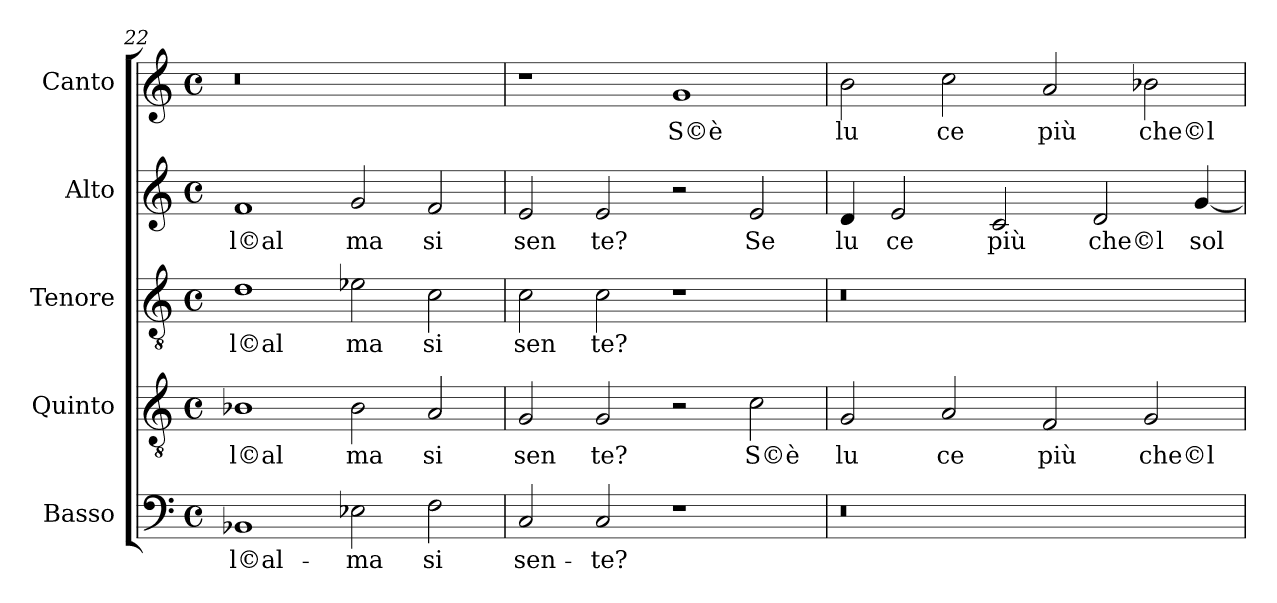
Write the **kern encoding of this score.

**kern	**text	**kern	**text	**kern	**text	**kern	**text	**kern	**text
*part5	*part5	*part4	*part4	*part3	*part3	*part2	*part2	*part1	*part1
*staff5	*staff5	*staff4	*staff4	*staff3	*staff3	*staff2	*staff2	*staff1	*staff1
*I"Basso	*	*I"Quinto	*	*I"Tenore	*	*I"Alto	*	*I"Canto	*
!!LO:LB:g=z
*clefF4	*	*clefGv2	*	*clefGv2	*	*clefG2	*	*clefG2	*
*M4/4	*	*M4/4	*	*M4/4	*	*M4/4	*	*M4/4	*
*met(c)	*	*met(c)	*	*met(c)	*	*met(c)	*	*met(c)	*
=22	=22	=22	=22	=22	=22	=22	=22	=22	=22
!	!LO:LY:b:cj	!	!LO:LY:b:cj	!	!LO:LY:b:cj	!	!LO:LY:b:cj	!	!
1BB-X	l©al-	1B-X	l©al	1d	l©al	1f	l©al	0r	.
!	!LO:LY:b:cj	!	!LO:LY:b:cj	!	!LO:LY:b:cj	!	!LO:LY:b:cj	!	!
2E-X\	-ma	2B-\	ma	2e-X\	ma	2g/	ma	.	.
!	!LO:LY:b:cj	!	!LO:LY:b:cj	!	!LO:LY:b:cj	!	!LO:LY:b:cj	!	!
2F\	si	2A/	si	2c\	si	2f/	si	.	.
=23	=23	=23	=23	=23	=23	=23	=23	=23	=23
!	!LO:LY:b:cj	!	!LO:LY:b:cj	!	!LO:LY:b:cj	!	!LO:LY:b:cj	!	!
2C/	sen-	2G/	sen	2c\	sen	2e/	sen	1r	.
!	!LO:LY:b:cj	!	!LO:LY:b:cj	!	!LO:LY:b:cj	!	!LO:LY:b:cj	!	!
2C/	-te?	2G/	te?	2c\	te?	2e/	te?	.	.
!	!	!	!	!	!	!	!	!	!LO:LY:b:cj
1r	.	2r	.	1r	.	2r	.	1g	S©è
!	!	!	!LO:LY:b:cj	!	!	!	!LO:LY:b:cj	!	!
.	.	2c\	S©è	.	.	2e/	Se	.	.
=24	=24	=24	=24	=24	=24	=24	=24	=24	=24
!	!	!	!LO:LY:b:cj	!	!	!	!LO:LY:b:cj	!	!LO:LY:b:cj
0r	.	2G/	lu	0r	.	4d/	lu	2b\	lu
!	!	!	!	!	!	!	!LO:LY:b:cj	!	!
.	.	.	.	.	.	2e/	ce	.	.
!	!	!	!LO:LY:b:cj	!	!	!	!	!	!LO:LY:b:cj
.	.	2A/	ce	.	.	.	.	2cc\	ce
!	!	!	!	!	!	!	!LO:LY:b:cj	!	!
.	.	.	.	.	.	2c/	più	.	.
!	!	!	!LO:LY:b:cj	!	!	!	!	!	!LO:LY:b:cj
.	.	2F/	più	.	.	.	.	2a/	più
!	!	!	!	!	!	!	!LO:LY:b:cj	!	!
.	.	.	.	.	.	2d/	che©l	.	.
!	!	!	!LO:LY:b:cj	!	!	!	!	!	!LO:LY:b:cj
.	.	2G/	che©l	.	.	.	.	2b-X\	che©l
!	!	!	!	!	!	!	!LO:LY:b	!	!
.	.	.	.	.	.	[<4g/	sol	.	.
=	=	=	=	=	=	=	=	=	=
*-	*-	*-	*-	*-	*-	*-	*-	*-	*-
